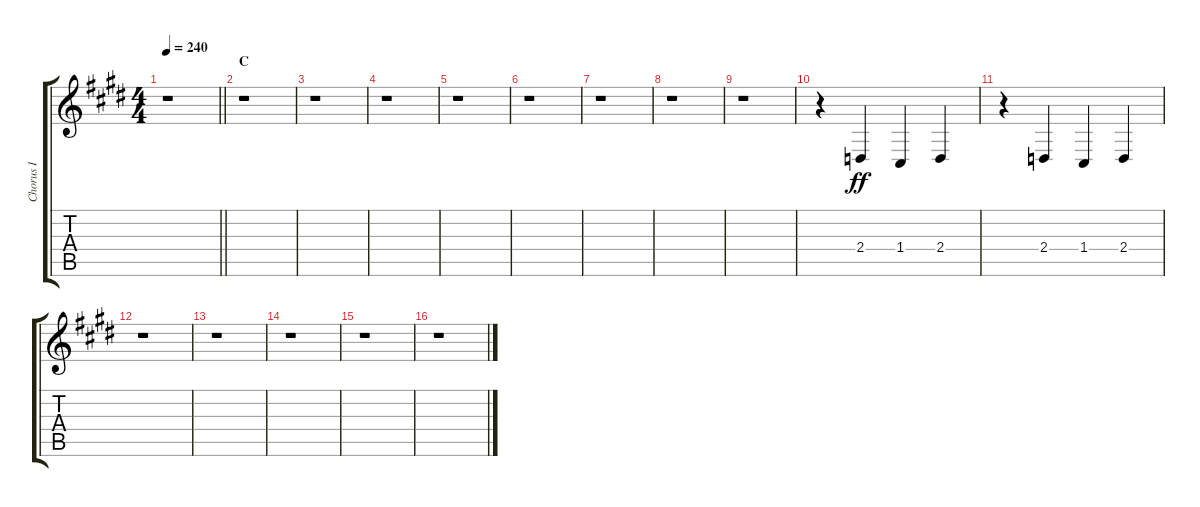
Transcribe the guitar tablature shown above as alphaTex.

\track ("Chorus I" "Chorus I") {instrument voiceoohs}
\staff {score tabs}
\tuning (D4 A3 F3 C3 G2 D2) {hide}
\ts (4 4)
\tempo 240
\clef g2
\barLineRight lightlight
\ks e
r.1{dy ff} |
\section ("" "C")
r.1 |
r.1 |
r.1 |
r.1 |
r.1 |
r.1 |
r.1 |
r.1 |
r.4 2.4.4 1.4.4 2.4.4 |
r.4 2.4.4 1.4.4 2.4.4 |
r.1 |
r.1 |
r.1 |
r.1 |
r.1
